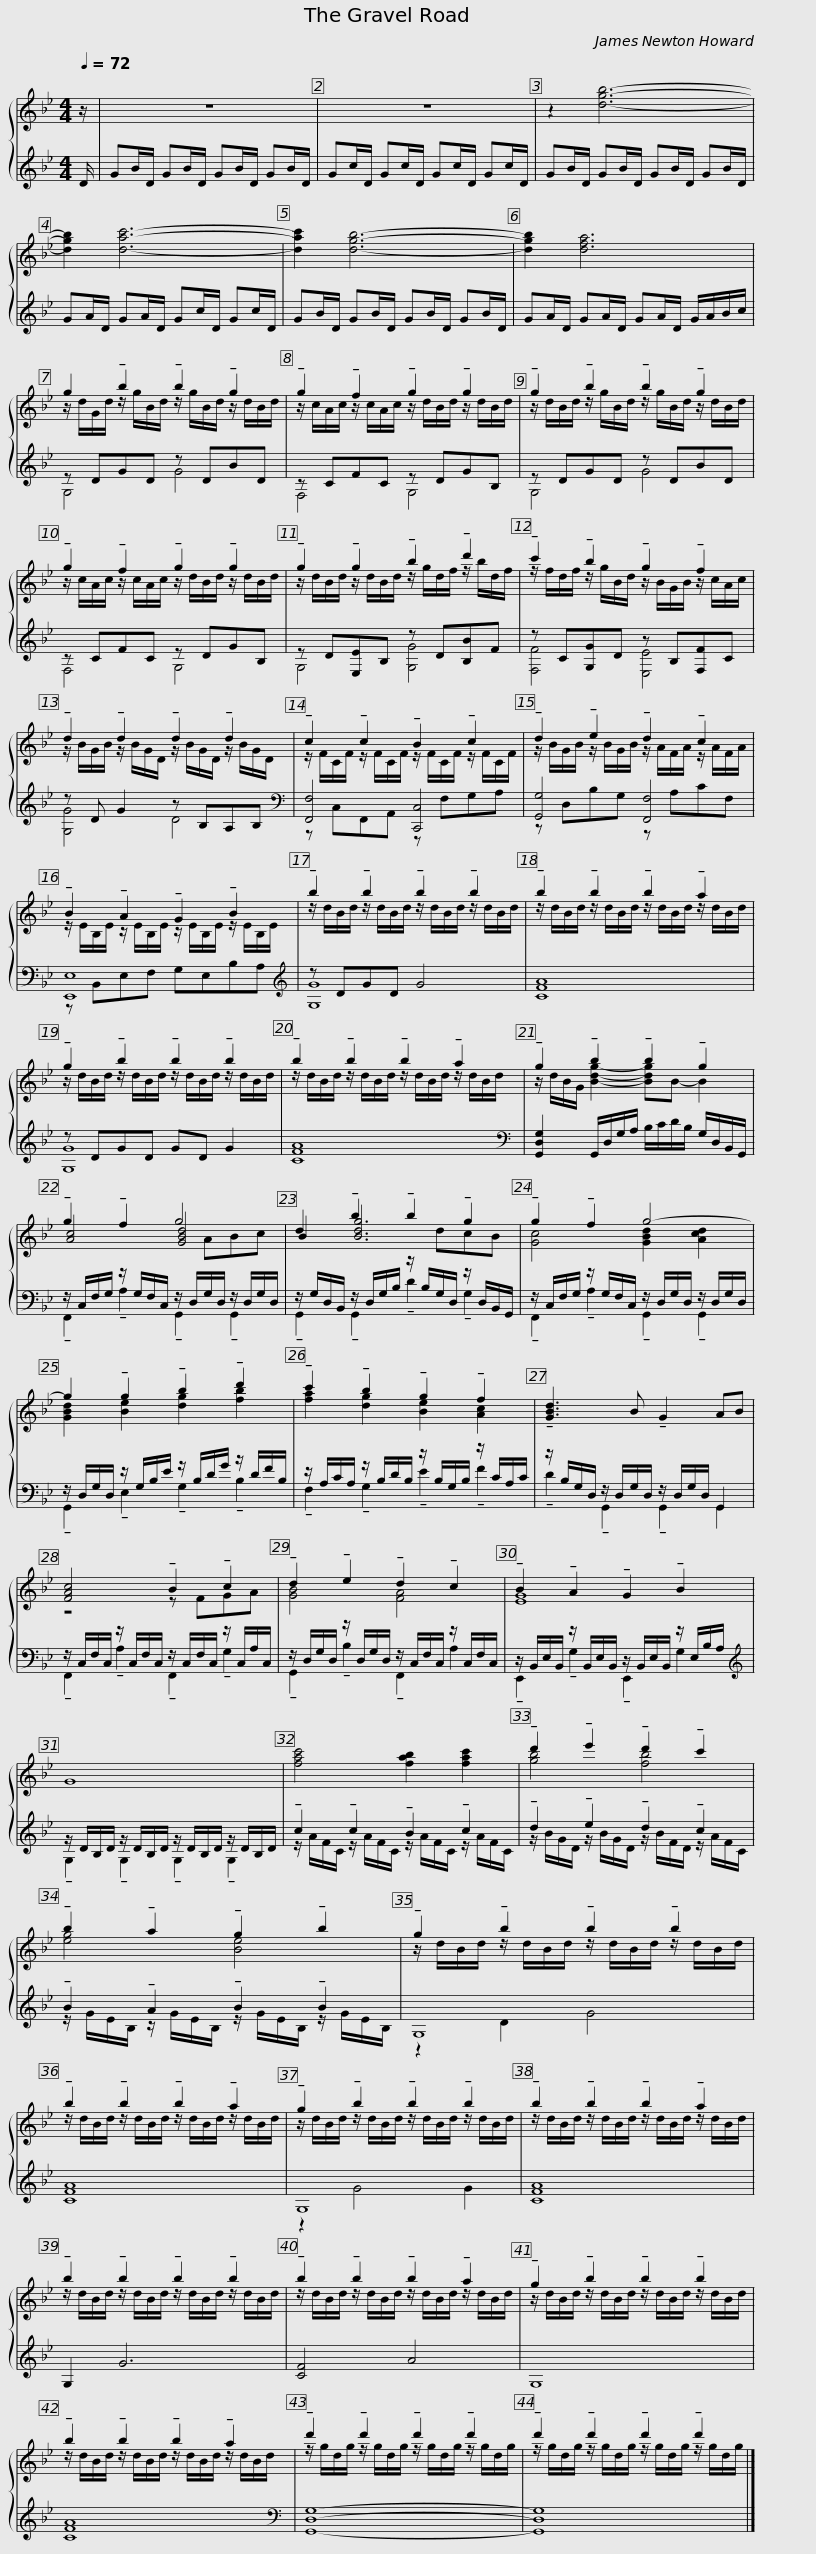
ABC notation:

X:1
%%score { ( 1 3 5 ) | ( 2 4 ) }
L:1/8
Q:1/4=72
M:4/4
I:linebreak $
K:Bb
V:1 treble
V:3 treble
V:5 treble
V:2 treble
V:4 treble
V:1
 z/ | z8 | z8 | z2 [dgb]6- |$ [dgb]2 [dac']6- | %5
 [dac']2 [dgb]6- | [dgb]2 [dfa]6 |$ g2 !tenuto!b2 !tenuto!b2 !tenuto!g2 | !tenuto!g2 !tenuto!f2 !tenuto!g2 !tenuto!g2 |$ !tenuto!g2 !tenuto!b2 !tenuto!b2 !tenuto!g2 | %10
 !tenuto!g2 !tenuto!f2 !tenuto!g2 !tenuto!g2 |$ !tenuto!g2 !tenuto!g2 !tenuto!b2 !tenuto!d'2 | !tenuto!c'2 !tenuto!b2 !tenuto!g2 !tenuto!f2 |$ !tenuto!d2 !tenuto!d2 !tenuto!d2 !tenuto!d2 | !tenuto!c2 !tenuto!c2 !tenuto!B2 !tenuto!c2 |$ %15
 !tenuto!d2 !tenuto!e2 !tenuto!d2 !tenuto!c2 | !tenuto!B2 !tenuto!A2 !tenuto!G2 !tenuto!B2 |$ !tenuto!b2 !tenuto!b2 !tenuto!b2 !tenuto!b2 | !tenuto!b2 !tenuto!b2 !tenuto!b2 !tenuto!a2 | !tenuto!g2 !tenuto!b2 !tenuto!b2 !tenuto!b2 |$ %20
 !tenuto!b2 !tenuto!b2 !tenuto!b2 !tenuto!a2 | !tenuto!g2 !tenuto!b2 !tenuto!b2 !tenuto!g2 | !tenuto!g2 !tenuto!f2 g4 |$ d2 !tenuto!b2 !tenuto!b2 !tenuto!g2 | !tenuto!g2 !tenuto!f2 g4- |$ %25
 g2 !tenuto!g2 !tenuto!b2 !tenuto!d'2 | !tenuto!c'2 !tenuto!b2 !tenuto!g2 !tenuto!f2 |$ !tenuto![GBd]3 B !tenuto!G2 AB | [FAc]4 !tenuto!B2 !tenuto!c2 | !tenuto!d2 !tenuto!e2 !tenuto!d2 !tenuto!c2 |$ %30
 !tenuto!B2 !tenuto!A2 !tenuto!G2 !tenuto!B2 | G8 |$ [fac']4 [fab]2 [fac']2 | !tenuto!d'2 !tenuto!e'2 !tenuto!d'2 !tenuto!c'2 |$ !tenuto!b2 !tenuto!a2 !tenuto!g2 !tenuto!b2 | %35
 !tenuto!g2 !tenuto!b2 !tenuto!b2 !tenuto!b2 |$ !tenuto!b2 !tenuto!b2 !tenuto!b2 !tenuto!a2 | !tenuto!g2 !tenuto!b2 !tenuto!b2 !tenuto!b2 | !tenuto!b2 !tenuto!b2 !tenuto!b2 !tenuto!a2 |$ !tenuto!b2 !tenuto!b2 !tenuto!b2 !tenuto!b2 | %40
 !tenuto!b2 !tenuto!b2 !tenuto!b2 !tenuto!a2 | !tenuto!g2 !tenuto!b2 !tenuto!b2 !tenuto!b2 |$ !tenuto!b2 !tenuto!b2 !tenuto!b2 !tenuto!a2 | !tenuto!d'2 !tenuto!d'2 !tenuto!d'2 !tenuto!d'2 |$ !tenuto!d'2 !tenuto!d'2 !tenuto!d'2 !tenuto!d'2 |] %45
V:2
 D/ | GB/D/ GB/D/ GB/D/ GB/D/ | Gc/D/ Gc/D/ Gc/D/ Gc/D/ | GB/D/ GB/D/ GB/D/ GB/D/ |$ GA/D/ GA/D/ Gc/D/ Gc/D/ | %5
 GB/D/ GB/D/ GB/D/ GB/D/ | GA/D/ GA/D/ GA/D/ G/A/B/c/ |$ z DGD z DBD | z CFC z DGB, |$ z DGD z DBD | %10
 z CFC z DGB, |$ z D[E,E]B, z D[B,B]F | z C[G,G]D z B,[F,F]C |$ z D G2 z B,A,B, |[K:bass] [F,,F,]4 [C,,C,]4 |$ %15
 [G,,G,]4 [F,,F,]4 | [E,,E,]8 |$[K:treble] z DGD G4 | [CFA]8 | z DGD GD G2 |$ %20
 [CFA]8 |[K:bass] [G,,D,G,]2 G,,/D,/G,/A,/ B,/C/D/B,/ G,/D,/B,,/G,,/ | z/ C,/F,/G,/ z/ G,/F,/C,/ z/ D,/G,/D,/ z/ D,/G,/D,/ |$ z/ G,/D,/B,,/ z/ D,/G,/B,/ z/ B,/G,/D,/ z/ D,/B,,/G,,/ | z/ C,/F,/G,/ z/ G,/F,/C,/ z/ D,/G,/D,/ z/ D,/G,/D,/ |$ %25
 z/ D,/G,/D,/ z/ G,/B,/E/ z/ B,/D/G/ z/ D/F/B,/ | z/ A,/C/A,/ z/ B,/D/B,/ z/ B,/G,/B,/ z/ C/A,/C/ |$ z/ B,/G,/D,/ z/ D,/G,/D,/ z/ D,/G,/D,/ G,,2 | z/ C,/F,/C,/ z/ C,/F,/C,/ z/ C,/F,/C,/ z/ C,/A,/C,/ | z/ D,/G,/D,/ z/ D,/G,/D,/ z/ C,/F,/C,/ z/ C,/F,/C,/ |$ %30
 z/ B,,/E,/B,,/ z/ B,,/E,/B,,/ z/ B,,/E,/B,,/ z/ E,/B,/A,/ |[K:treble] z/ D/B,/D/ z/ D/B,/D/ z/ D/B,/D/ z/ D/B,/D/ |$ !tenuto!c2 !tenuto!c2 !tenuto!B2 !tenuto!c2 | !tenuto!d2 !tenuto!e2 !tenuto!d2 !tenuto!c2 |$ !tenuto!B2 !tenuto!A2 !tenuto!B2 !tenuto!B2 | %35
 G,8 |$ [CFA]8 | G,8 | [CFA]8 |$ G,2 G6 | %40
 [CF]4 A4 | G,8 |$ [CFA]8 |[K:bass] [G,,D,G,]8- |$ [G,,D,G,]8 |] %45
V:3
 x/ | x8 | x8 | x8 |$ x8 | %5
 x8 | x8 |$ z/ d/G/d/ z/ g/B/d/ z/ g/B/d/ z/ d/B/d/ | z/ c/A/c/ z/ c/A/c/ z/ d/B/d/ z/ d/B/d/ |$ z/ d/B/d/ z/ g/B/d/ z/ g/B/d/ z/ d/B/d/ | %10
 z/ c/A/c/ z/ c/A/c/ z/ d/B/d/ z/ d/B/d/ |$ z/ d/B/d/ z/ d/B/d/ z/ g/d/f/ z/ b/d/f/ | z/ f/d/f/ z/ g/B/d/ z/ B/G/B/ z/ c/A/c/ |$ z/ B/G/B/ z/ B/G/D/ z/ B/G/D/ z/ B/G/D/ | z/ F/C/F/ z/ F/C/F/ z/ F/C/F/ z/ F/C/F/ |$ %15
 z/ B/G/B/ z/ B/G/B/ z/ A/F/A/ z/ A/F/A/ | z/ E/B,/E/ z/ E/B,/E/ z/ E/B,/E/ z/ E/B,/E/ |$ z/ d/B/d/ z/ d/B/d/ z/ d/B/d/ z/ d/B/d/ | z/ d/B/d/ z/ d/B/d/ z/ d/B/d/ z/ d/B/d/ | z/ d/B/d/ z/ d/B/d/ z/ d/B/d/ z/ d/B/d/ |$ %20
 z/ d/B/d/ z/ d/B/d/ z/ d/B/d/ z/ d/B/d/ | z/ d/B/G/ [Bdg]2- [Bdg]B- B2 | [Ac]4 [GBd]4 |$ B2 [Bdg]6 | [Gc]4 [GBd]2 [Acd]2 |$ %25
 [GBd]2 [Be]2 [dg]2 [fb]2 | [fa]2 [dg]2 [Be]2 [Ac]2 |$ x8 | z4 z FGA | [GB]4 [FA]4 |$ %30
 [EG]8 | x8 |$ x8 | [gb]4 [fb]4 |$ [eg]4 [Be]4 | %35
 z/ d/B/d/ z/ d/B/d/ z/ d/B/d/ z/ d/B/d/ |$ z/ d/B/d/ z/ d/B/d/ z/ d/B/d/ z/ d/B/d/ | z/ d/B/d/ z/ d/B/d/ z/ d/B/d/ z/ d/B/d/ | z/ d/B/d/ z/ d/B/d/ z/ d/B/d/ z/ d/B/d/ |$ z/ d/B/d/ z/ d/B/d/ z/ d/B/d/ z/ d/B/d/ | %40
 z/ d/B/d/ z/ d/B/d/ z/ d/B/d/ z/ d/B/d/ | z/ d/B/d/ z/ d/B/d/ z/ d/B/d/ z/ d/B/d/ |$ z/ d/B/d/ z/ d/B/d/ z/ d/B/d/ z/ d/B/d/ | z/ g/d/g/ z/ g/d/g/ z/ g/d/g/ z/ g/d/g/ |$ z/ g/d/g/ z/ g/d/g/ z/ g/d/g/ z/ g/d/g/ |] %45
V:4
 x/ | x8 | x8 | x8 |$ x8 | %5
 x8 | x8 |$ G,4 G4 | F,4 G,4 |$ G,4 G4 | %10
 F,4 G,4 |$ G,4 [G,G]4 | [F,F]4 [E,E]4 |$ [G,G]4 D4 |[K:bass] z C,F,,A,, z F,G,A, |$ %15
 z D,B,G, z A,CF, | z B,,E,F, G,E,B,A, |$[K:treble] [G,G]8 | x8 | [G,G]8 |$ %20
 x8 |[K:bass] x8 | !tenuto!F,,2 !tenuto!A,2 !tenuto!G,,2 !tenuto!G,,2 |$ !tenuto!G,,2 !tenuto!G,,2 !tenuto!D2 !tenuto!G,2 | !tenuto!F,,2 !tenuto!A,2 !tenuto!G,,2 !tenuto!G,,2 |$ %25
 !tenuto!G,,2 !tenuto!E,2 !tenuto!G,2 !tenuto!B,2 | !tenuto!F,2 !tenuto!G,2 !tenuto!E2 !tenuto!F2 |$ !tenuto!D2 !tenuto!G,,2 !tenuto!G,,2 G,,2 | !tenuto!F,,2 !tenuto!A,2 !tenuto!F,,2 !tenuto!G,2 | !tenuto!G,,2 !tenuto!B,2 !tenuto!F,,2 A,2 |$ %30
 !tenuto!E,,2 !tenuto!G,2 !tenuto!E,,2 G,2 |[K:treble] !tenuto!G,2 !tenuto!G,2 !tenuto!G,2 !tenuto!G,2 |$ z/ A/F/C/ z/ A/F/C/ z/ A/F/C/ z/ A/F/C/ | z/ B/G/D/ z/ B/G/D/ z/ B/F/D/ z/ A/F/C/ |$ z/ G/E/B,/ z/ G/E/B,/ z/ G/E/B,/ z/ G/E/B,/ | %35
 z2 D2 G4 |$ x8 | z2 G4 G2 | x8 |$ x8 | %40
 x8 | x8 |$ x8 |[K:bass] x8 |$ x8 |] %45
V:5
 x/ | x8 | x8 | x8 |$ x8 | %5
 x8 | x8 |$ x8 | x8 |$ x8 | %10
 x8 |$ x8 | x8 |$ x8 | x8 |$ %15
 x8 | x8 |$ x8 | x8 | x8 |$ %20
 x8 | x8 | x4 x ABc |$ x4 x dcB | x8 |$ %25
 x8 | x8 |$ x8 | x8 | x8 |$ %30
 x8 | x8 |$ x8 | x8 |$ x8 | %35
 x8 |$ x8 | x8 | x8 |$ x8 | %40
 x8 | x8 |$ x8 | x8 |$ x8 |] %45
